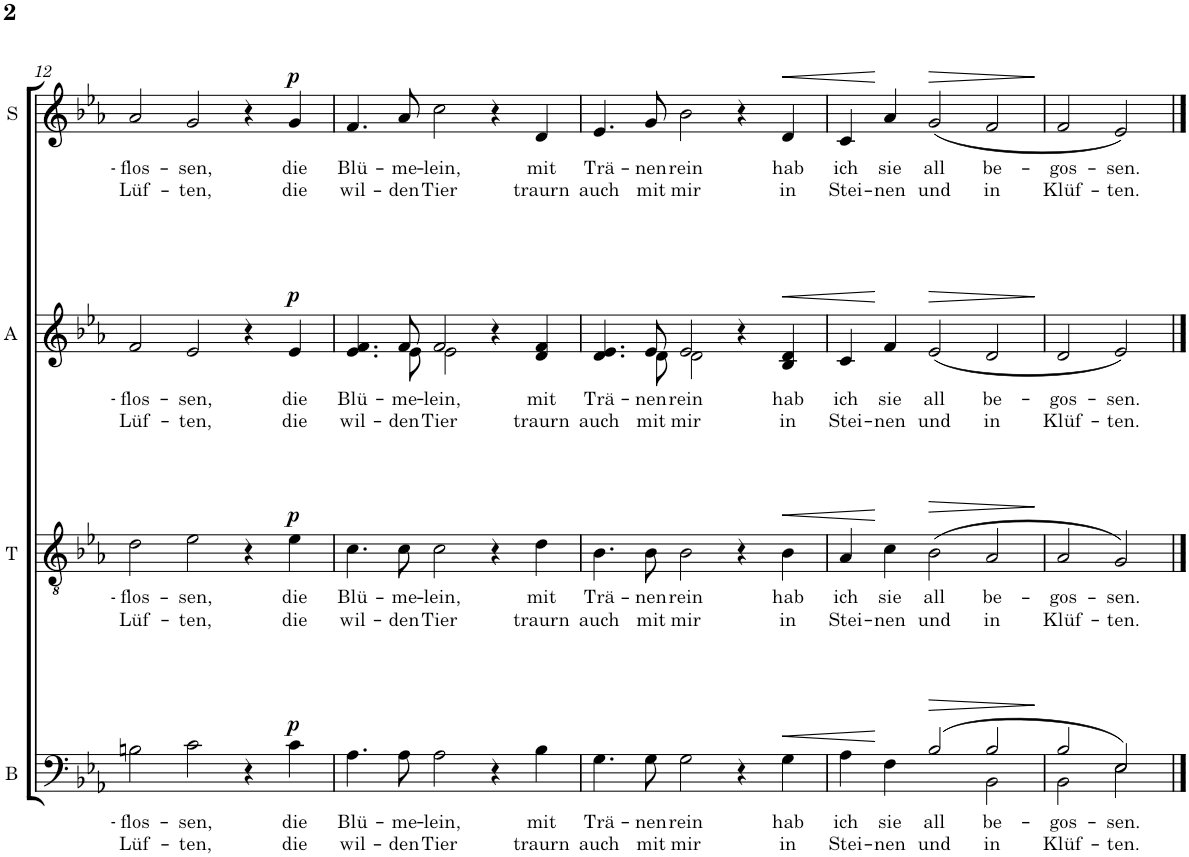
**kern	**text	**text	**dynam	**kern	**text	**text	**dynam	**kern	**text	**text	**dynam	**kern	**text	**text	**dynam
*part4	*part4	*part4	*part4	*part3	*part3	*part3	*part3	*part2	*part2	*part2	*part2	*part1	*part1	*part1	*part1
*staff4	*staff4	*staff4	*staff4	*staff3	*staff3	*staff3	*staff3	*staff2	*staff2	*staff2	*staff2	*staff1	*staff1	*staff1	*staff1
*I"B	*	*	*	*I"T	*	*	*	*I"A	*	*	*	*I"S	*	*	*
*I'B	*	*	*	*I'T	*	*	*	*I'A	*	*	*	*I'S	*	*	*
!!LO:PB:g=z
*clefF4	*	*	*	*clefGv2	*	*	*	*clefG2	*	*	*	*clefG2	*	*	*
*Trd7c12	*	*	*	*	*	*	*	*Trd1c2	*	*	*	*	*	*	*
*k[b-e-a-]	*	*	*	*k[b-e-a-]	*	*	*	*k[b-e-a-]	*	*	*	*k[b-e-a-]	*	*	*
*M3/2	*	*	*	*M3/2	*	*	*	*M3/2	*	*	*	*M3/2	*	*	*
=12	=12	=12	=12	=12	=12	=12	=12	=12	=12	=12	=12	=12	=12	=12	=12
!	!LO:LY:b	!LO:LY:b	!	!	!LO:LY:b	!LO:LY:b	!	!	!LO:LY:b	!LO:LY:b	!	!	!LO:LY:b	!LO:LY:b	!
2Bn\	­ flos-	Lüf-	.	2d\	­ flos-	Lüf-	.	2f/	­ flos-	Lüf-	.	2a-/	­ flos-	Lüf-	.
!	!LO:LY:b	!LO:LY:b	!	!	!LO:LY:b	!LO:LY:b	!	!	!LO:LY:b	!LO:LY:b	!	!	!LO:LY:b	!LO:LY:b	!
2c\	-sen,	-ten,	.	2e-\	-sen,	-ten,	.	2e-/	-sen,	-ten,	.	2g/	-sen,	-ten,	.
4r	.	.	.	4r	.	.	.	4r	.	.	.	4r	.	.	.
!	!LO:LY:b	!LO:LY:b	!LO:DY:a	!	!LO:LY:b	!LO:LY:b	!LO:DY:a	!	!LO:LY:b	!LO:LY:b	!LO:DY:a	!	!LO:LY:b	!LO:LY:b	!LO:DY:a
4c\	die	die	p	4e-\	die	die	p	4e-/	die	die	p	4g/	die	die	p
=13	=13	=13	=13	=13	=13	=13	=13	=13	=13	=13	=13	=13	=13	=13	=13
!	!LO:LY:b	!LO:LY:b	!	!	!LO:LY:b	!LO:LY:b	!	!	!LO:LY:b	!LO:LY:b	!	!	!LO:LY:b	!LO:LY:b	!
*	*	*	*	*	*	*	*	*^	*	*	*	*	*	*	*
4.A-\	Blü-	wil-	.	4.c\	Blü-	wil-	.	4.e-/ 4.f/	4.ryy	Blü-	wil-	.	4.f/	Blü-	wil-	.
!	!LO:LY:b	!LO:LY:b	!	!	!LO:LY:b	!LO:LY:b	!	!	!	!LO:LY:b	!LO:LY:b	!	!	!LO:LY:b	!LO:LY:b	!
8A-\	-me-	-den	.	8c\	-me-	-den	.	8f/	8e-\	-me-	-den	.	8a-/	-me-	-den	.
!	!LO:LY:b	!LO:LY:b	!	!	!LO:LY:b	!LO:LY:b	!	!	!	!LO:LY:b	!LO:LY:b	!	!	!LO:LY:b	!LO:LY:b	!
2A-\	-lein,	Tier	.	2c\	-lein,	Tier	.	2f/	2e-\	-lein,	Tier	.	2cc\	-lein,	Tier	.
4r	.	.	.	4r	.	.	.	4r	2ryy	.	.	.	4r	.	.	.
!	!LO:LY:b	!LO:LY:b	!	!	!LO:LY:b	!LO:LY:b	!	!	!	!LO:LY:b	!LO:LY:b	!	!	!LO:LY:b	!LO:LY:b	!
4B-\	mit	traurn	.	4d\	mit	traurn	.	4d/ 4f/	.	mit	traurn	.	4d/	mit	traurn	.
=14	=14	=14	=14	=14	=14	=14	=14	=14	=14	=14	=14	=14	=14	=14	=14	=14
!	!LO:LY:b	!LO:LY:b	!	!	!LO:LY:b	!LO:LY:b	!	!	!	!LO:LY:b	!LO:LY:b	!	!	!LO:LY:b	!LO:LY:b	!
4.G\	Trä-	auch	.	4.B-\	Trä-	auch	.	4.d/ 4.e-/	4.ryy	Trä-	auch	.	4.e-/	Trä-	auch	.
!	!LO:LY:b	!LO:LY:b	!	!	!LO:LY:b	!LO:LY:b	!	!	!	!LO:LY:b	!LO:LY:b	!	!	!LO:LY:b	!LO:LY:b	!
8G\	-nen	mit	.	8B-\	-nen	mit	.	8e-/	8d\	-nen	mit	.	8g/	-nen	mit	.
!	!LO:LY:b	!LO:LY:b	!	!	!LO:LY:b	!LO:LY:b	!	!	!	!LO:LY:b	!LO:LY:b	!	!	!LO:LY:b	!LO:LY:b	!
2G\	rein	mir	.	2B-\	rein	mir	.	2e-/	2d\	rein	mir	.	2b-\	rein	mir	.
4r	.	.	.	4r	.	.	.	4r	2ryy	.	.	.	4r	.	.	.
!	!LO:LY:b	!LO:LY:b	!LO:HP:b	!	!LO:LY:b	!LO:LY:b	!LO:HP:b	!	!	!LO:LY:b	!LO:LY:b	!LO:HP:b	!	!LO:LY:b	!LO:LY:b	!LO:HP:b
4G\	hab	in	<	4B-\	hab	in	<	4B-/ 4d/	.	hab	in	<	4d/	hab	in	<
*	*	*	*	*	*	*	*	*v	*v	*	*	*	*	*	*	*
=15	=15	=15	=15	=15	=15	=15	=15	=15	=15	=15	=15	=15	=15	=15	=15
!	!LO:LY:b	!LO:LY:b	!	!	!LO:LY:b	!LO:LY:b	!	!	!LO:LY:b	!LO:LY:b	!	!	!LO:LY:b	!LO:LY:b	!
*^	*	*	*	*	*	*	*	*	*	*	*	*	*	*	*
4A-\	1ryy	ich	Stei-	.	4A-/	ich	Stei-	.	4c/	ich	Stei-	.	4c/	ich	Stei-	.
!	!	!LO:LY:b	!LO:LY:b	!	!	!LO:LY:b	!LO:LY:b	!	!	!LO:LY:b	!LO:LY:b	!	!	!LO:LY:b	!LO:LY:b	!
4F\	.	sie	-nen	[	4c\	sie	-nen	[	4f/	sie	-nen	[	4a-/	sie	-nen	[
!	!	!LO:LY:b	!LO:LY:b	!LO:HP:b	!	!LO:LY:b	!LO:LY:b	!LO:HP:b	!	!LO:LY:b	!LO:LY:b	!LO:HP:b	!	!LO:LY:b	!LO:LY:b	!LO:HP:b
(>2B-/	.	all	und	>	(>2B-\	all	und	>	(<2e-/	all	und	>	(<2g/	all	und	>
!	!	!LO:LY:b	!LO:LY:b	!	!	!LO:LY:b	!LO:LY:b	!	!	!LO:LY:b	!LO:LY:b	!	!	!LO:LY:b	!LO:LY:b	!
2B-/	2BB-\	be-	in	.	2A-/	be-	in	.	2d/	be-	in	.	2f/	be-	in	.
*v	*v	*	*	*	*	*	*	*	*	*	*	*	*	*	*	*
.	.	.	]	.	.	.	]	.	.	.	]	.	.	.	]
=16	=16	=16	=16	=16	=16	=16	=16	=16	=16	=16	=16	=16	=16	=16	=16
!	!LO:LY:b	!LO:LY:b	!	!	!LO:LY:b	!LO:LY:b	!	!	!LO:LY:b	!LO:LY:b	!	!	!LO:LY:b	!LO:LY:b	!
*^	*	*	*	*	*	*	*	*	*	*	*	*	*	*	*
2B-/	2BB-\	-gos-	Klüf-	.	2A-/	-gos-	Klüf-	.	2d/	-gos-	Klüf-	.	2f/	-gos-	Klüf-	.
!	!	!LO:LY:b	!LO:LY:b	!	!	!LO:LY:b	!LO:LY:b	!	!	!LO:LY:b	!LO:LY:b	!	!	!LO:LY:b	!LO:LY:b	!
2E-/)	2E-\	-sen.	-ten.	.	2G/)	-sen.	-ten.	.	2e-/)	-sen.	-ten.	.	2e-/)	-sen.	-ten.	.
*v	*v	*	*	*	*	*	*	*	*	*	*	*	*	*	*	*
==	==	==	==	==	==	==	==	==	==	==	==	==	==	==	==
*-	*-	*-	*-	*-	*-	*-	*-	*-	*-	*-	*-	*-	*-	*-	*-
